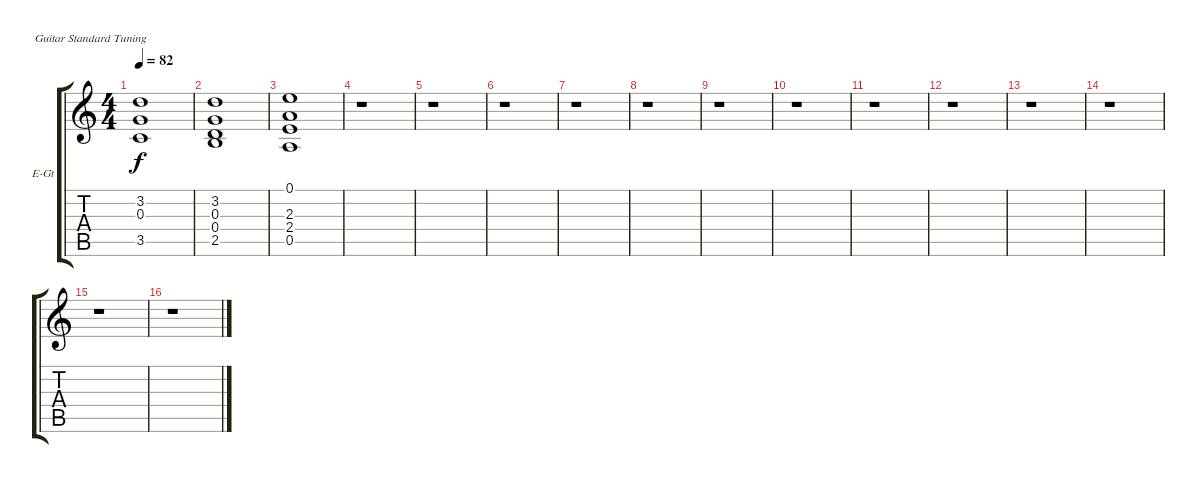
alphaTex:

\bracketExtendMode groupsimilarinstruments
\firstSystemTrackNameOrientation horizontal
\otherSystemsTrackNameOrientation horizontal
\track ("Guitar 5" "E-Gt") {instrument acousticgrandpiano}
\staff {score tabs}
\tuning (E4 B3 G3 D3 A2 E2)
\displaytranspose 12
\ts (4 4)
\tempo 82
\clef g2
\ks c
(3.2 0.3 3.5).1{dy f} |
(3.2 0.3 0.4 2.5).1 |
(0.1 2.3 2.4 0.5).1 |
r.1 |
r.1 |
r.1 |
r.1 |
r.1 |
r.1 |
r.1 |
r.1 |
r.1 |
r.1 |
r.1 |
r.1 |
r.1
